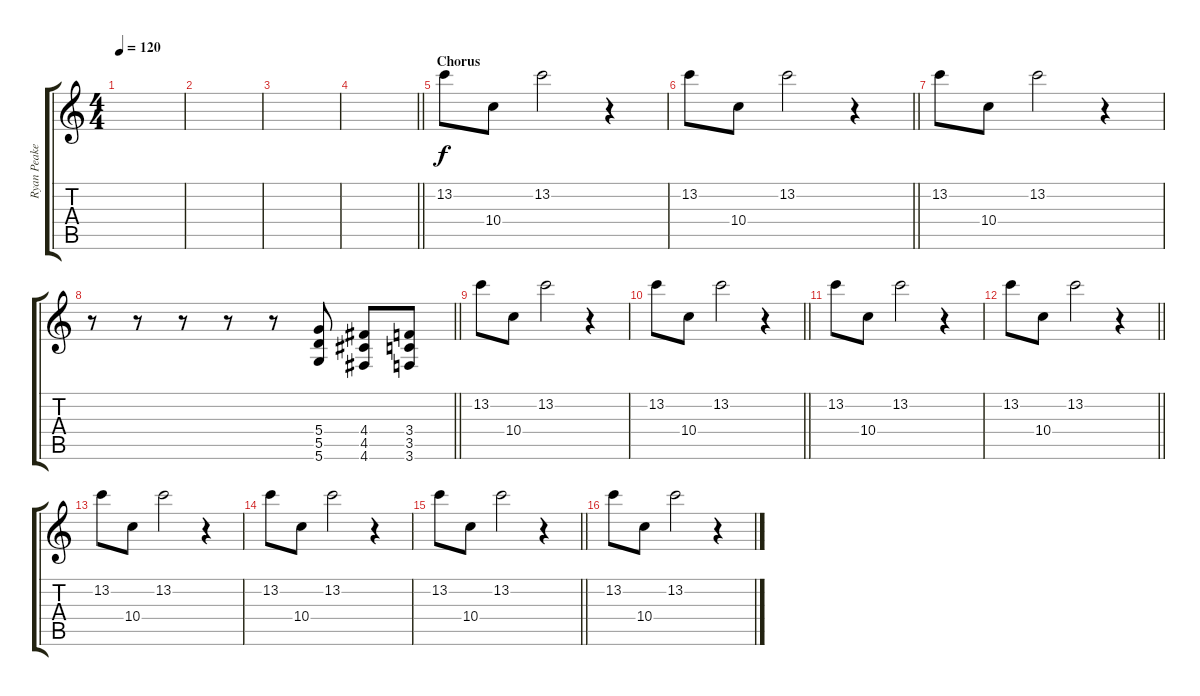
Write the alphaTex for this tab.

\track ("Ryan Peake" "Ryan Peake") {instrument distortionguitar}
\staff {score tabs}
\tuning (E4 B3 G3 D3 A2 D2) {hide}
\ts (4 4)
\tempo 120
\clef g2
\ks c
|
|
|
\barLineRight lightlight
|
\section ("" "Chorus")
13.2.8 10.4.8 13.2.2 r.4 |
\barLineRight lightlight
13.2.8 10.4.8 13.2.2 r.4 |
13.2.8 10.4.8 13.2.2 r.4 |
\barLineRight lightlight
r.8 r.8 r.8 r.8 r.8 (5.4 5.5 5.6).8 (4.4 4.5 4.6).8 (3.4 3.5 3.6).8 |
13.2.8 10.4.8 13.2.2 r.4 |
\barLineRight lightlight
13.2.8 10.4.8 13.2.2 r.4 |
13.2.8 10.4.8 13.2.2 r.4 |
\barLineRight lightlight
13.2.8 10.4.8 13.2.2 r.4 |
13.2.8 10.4.8 13.2.2 r.4 |
13.2.8 10.4.8 13.2.2 r.4 |
\barLineRight lightlight
13.2.8 10.4.8 13.2.2 r.4 |
13.2.8 10.4.8 13.2.2 r.4
